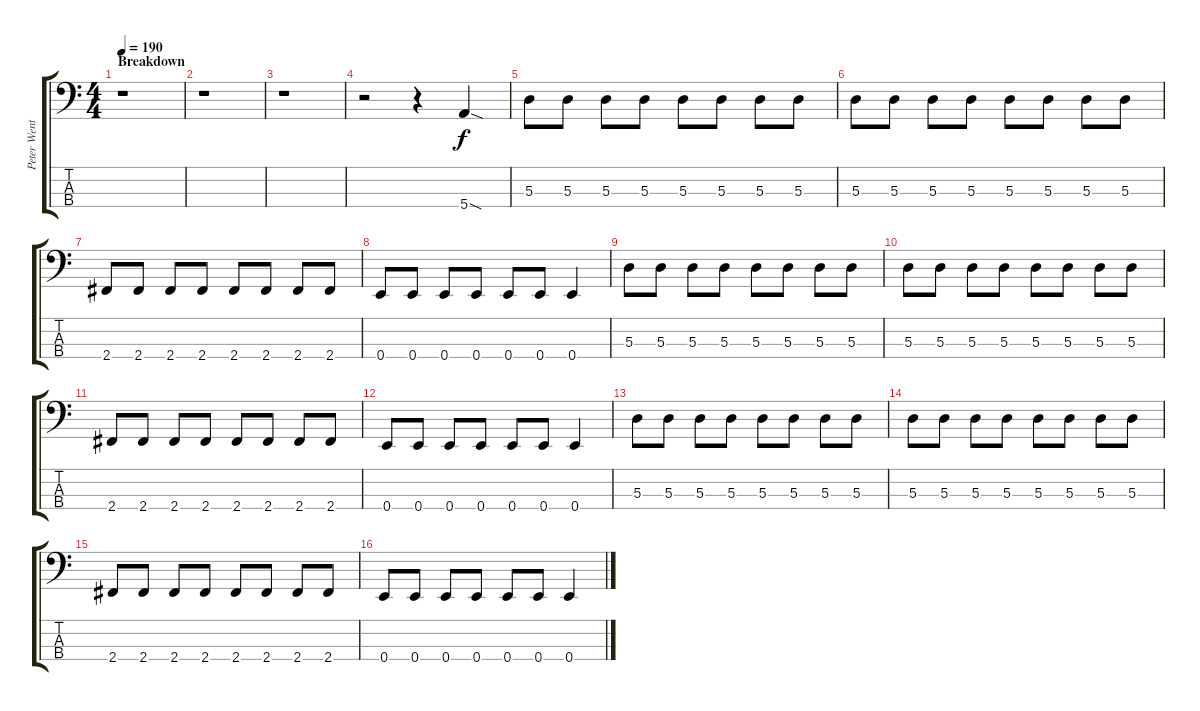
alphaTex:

\track ("Peter Wentz (Bass)" "Peter Went") {instrument electricbasspick}
\staff {score tabs}
\tuning (G2 D2 A1 E1) {hide}
\ts (4 4)
\section ("" "Breakdown")
\tempo 190
\clef f4
\ks c
r.1{dy f} |
r.1 |
r.1 |
r.2 r.4 5.4{sod}.4 |
5.3.8 5.3.8 5.3.8 5.3.8 5.3.8 5.3.8 5.3.8 5.3.8 |
5.3.8 5.3.8 5.3.8 5.3.8 5.3.8 5.3.8 5.3.8 5.3.8 |
2.4.8 2.4.8 2.4.8 2.4.8 2.4.8 2.4.8 2.4.8 2.4.8 |
0.4.8 0.4.8 0.4.8 0.4.8 0.4.8 0.4.8 0.4.4 |
5.3.8 5.3.8 5.3.8 5.3.8 5.3.8 5.3.8 5.3.8 5.3.8 |
5.3.8 5.3.8 5.3.8 5.3.8 5.3.8 5.3.8 5.3.8 5.3.8 |
2.4.8 2.4.8 2.4.8 2.4.8 2.4.8 2.4.8 2.4.8 2.4.8 |
0.4.8 0.4.8 0.4.8 0.4.8 0.4.8 0.4.8 0.4.4 |
5.3.8 5.3.8 5.3.8 5.3.8 5.3.8 5.3.8 5.3.8 5.3.8 |
5.3.8 5.3.8 5.3.8 5.3.8 5.3.8 5.3.8 5.3.8 5.3.8 |
2.4.8 2.4.8 2.4.8 2.4.8 2.4.8 2.4.8 2.4.8 2.4.8 |
0.4.8 0.4.8 0.4.8 0.4.8 0.4.8 0.4.8 0.4.4
